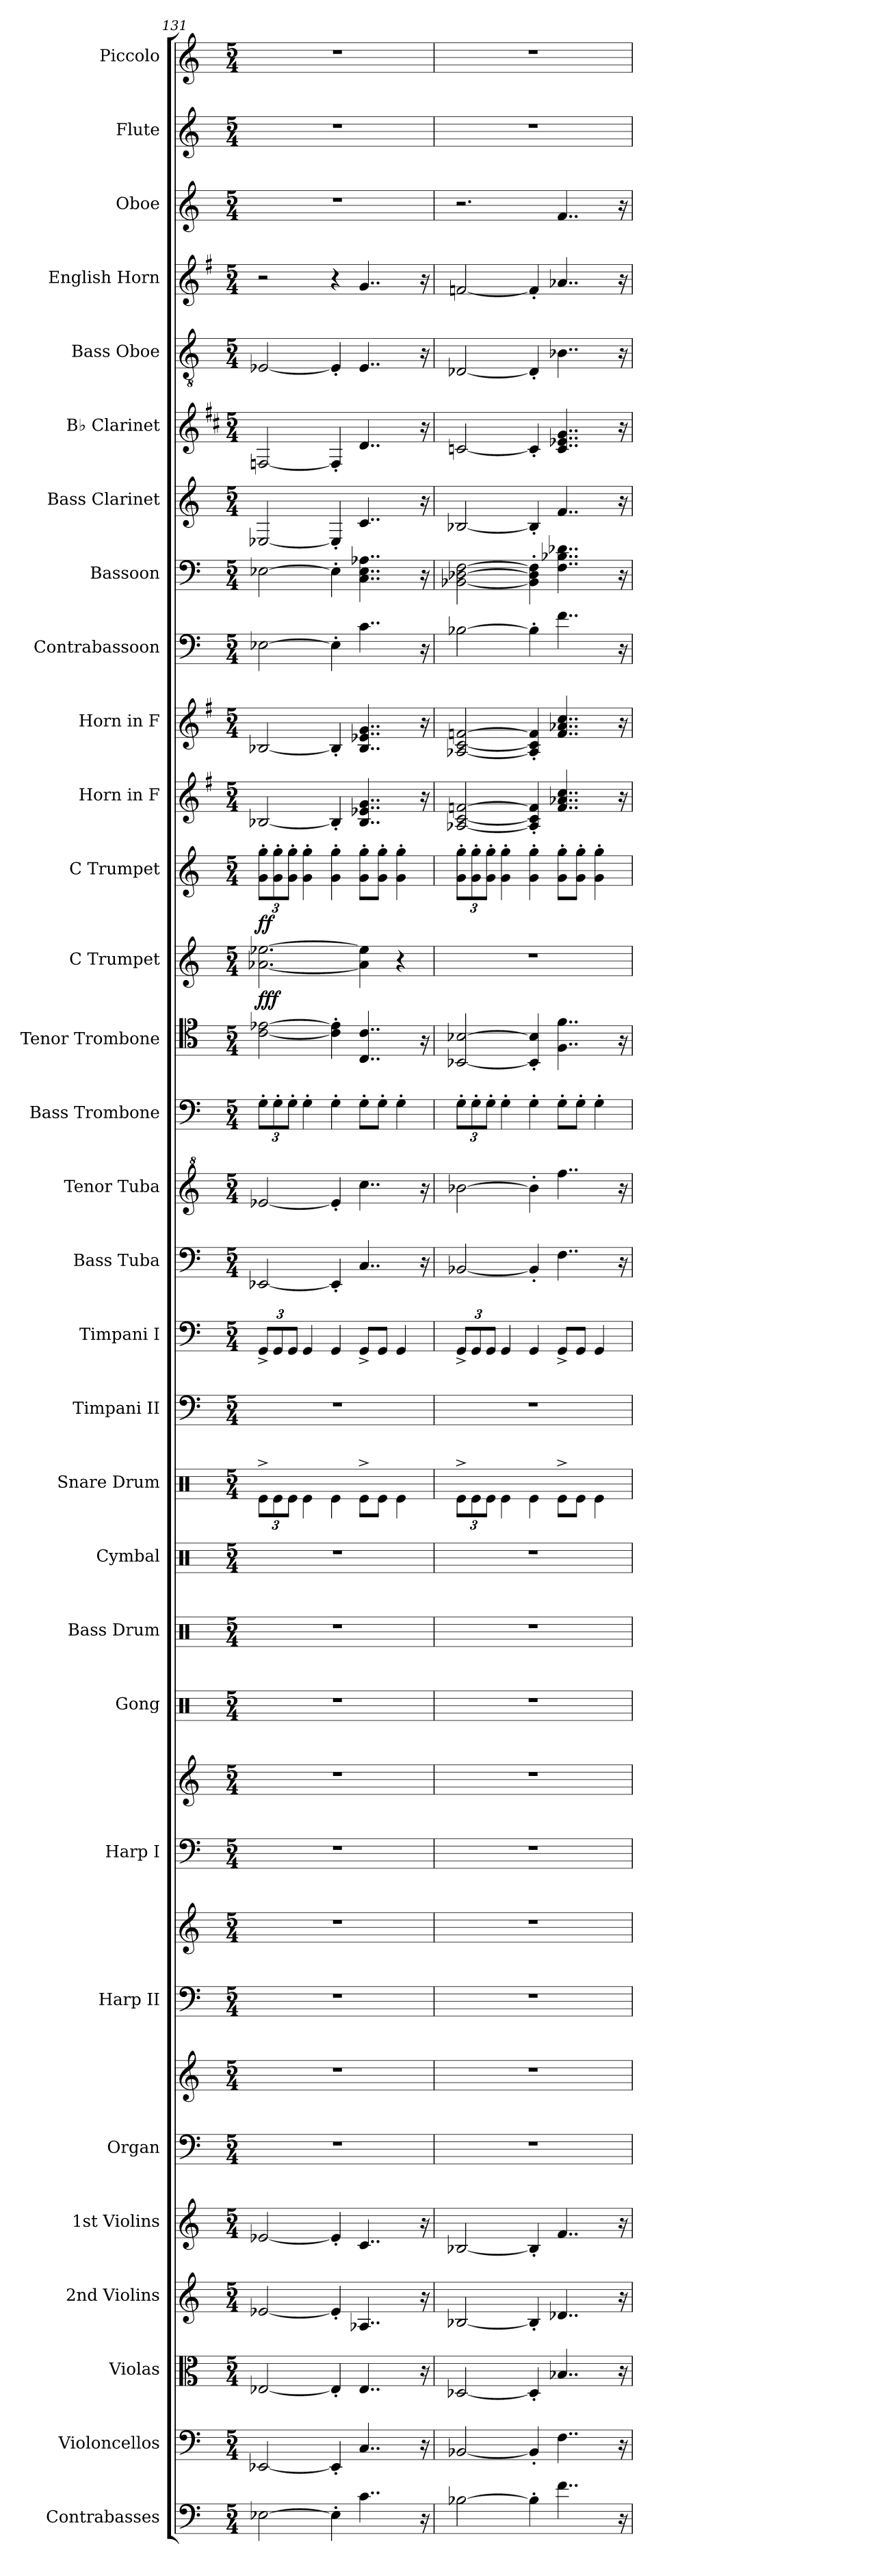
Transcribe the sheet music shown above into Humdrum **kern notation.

**kern	**kern	**kern	**kern	**kern	**kern	**kern	**kern	**kern	**kern	**kern	**kern	**kern	**kern	**kern	**kern	**kern	**kern	**kern	**kern	**kern	**kern	**dynam	**kern	**dynam	**kern	**kern	**kern	**kern	**kern	**kern	**kern	**kern	**kern	**kern	**kern
*part31	*part30	*part29	*part28	*part27	*part26	*part26	*part25	*part25	*part24	*part24	*part23	*part22	*part21	*part20	*part19	*part18	*part17	*part16	*part15	*part14	*part13	*part13	*part12	*part12	*part11	*part10	*part9	*part8	*part7	*part6	*part5	*part4	*part3	*part2	*part1
*staff34	*staff33	*staff32	*staff31	*staff30	*staff29	*staff28	*staff27	*staff26	*staff25	*staff24	*staff23	*staff22	*staff21	*staff20	*staff19	*staff18	*staff17	*staff16	*staff15	*staff14	*staff13	*staff13	*staff12	*staff12	*staff11	*staff10	*staff9	*staff8	*staff7	*staff6	*staff5	*staff4	*staff3	*staff2	*staff1
*I"Contrabasses	*I"Violoncellos	*I"Violas	*I"2nd Violins	*I"1st Violins	*I"Organ	*	*I"Harp II	*	*I"Harp I	*	*I"Gong	*I"Bass Drum	*I"Cymbal	*I"Snare Drum	*I"Timpani II	*I"Timpani I	*I"Bass Tuba	*I"Tenor Tuba	*I"Bass Trombone	*I"Tenor Trombone	*I"C Trumpet	*	*I"C Trumpet	*	*I"Horn in F	*I"Horn in F	*I"Contrabassoon	*I"Bassoon	*I"Bass Clarinet	*I"B♭ Clarinet	*I"Bass Oboe	*I"English Horn	*I"Oboe	*I"Flute	*I"Piccolo
*I'Cbs.	*I'Vcs.	*I'Vlas.	*I'Vlns.	*I'Vlns.	*I'Org.	*	*I'Hrp.	*	*I'Hrp.	*	*	*I'B. Dr.	*I'Cym.	*I'Sn. Dr.	*I'Timp.	*I'Timp.	*I'Tba.	*	*I'B. Tbn.	*I'T. Tbn.	*I'C Tpt.	*	*I'C Tpt.	*	*	*	*I'Cbsn.	*I'Bsn.	*I'B. Cl.	*I'B♭ Cl.	*	*I'E. Hn.	*I'Ob.	*I'Fl.	*I'Picc.
*clefF4	*clefF4	*clefC3	*clefG2	*clefG2	*clefF4	*clefG2	*clefF4	*clefG2	*clefF4	*clefG2	*clefX	*clefX	*clefX	*clefX	*clefF4	*clefF4	*clefF4	*clefG^2	*clefF4	*clefC4	*clefG2	*	*clefG2	*	*clefG2	*clefG2	*clefF4	*clefF4	*clefG2	*clefG2	*clefGv2	*clefG2	*clefG2	*clefG2	*clefG2
*ITrd7c12	*	*	*	*	*	*	*	*	*	*	*	*	*	*	*	*	*	*ITrd15c26	*	*	*	*	*	*	*ITrd4c7	*ITrd4c7	*ITrd7c12	*	*ITrd8c14	*ITrd1c2	*	*ITrd4c7	*	*	*ITrd-7c-12
*k[]	*k[]	*k[]	*k[]	*k[]	*k[]	*k[]	*k[]	*k[]	*k[]	*k[]	*k[]	*k[]	*k[]	*k[]	*k[]	*k[]	*k[]	*k[]	*k[]	*k[]	*k[]	*	*k[]	*	*k[]	*k[]	*k[]	*k[]	*k[]	*k[]	*k[]	*k[]	*k[]	*k[]	*k[]
*M5/4	*M5/4	*M5/4	*M5/4	*M5/4	*M5/4	*M5/4	*M5/4	*M5/4	*M5/4	*M5/4	*M5/4	*M5/4	*M5/4	*M5/4	*M5/4	*M5/4	*M5/4	*M5/4	*M5/4	*M5/4	*M5/4	*	*M5/4	*	*M5/4	*M5/4	*M5/4	*M5/4	*M5/4	*M5/4	*M5/4	*M5/4	*M5/4	*M5/4	*M5/4
*	*	*	*	*	*	*	*	*	*	*	*	*	*	*Xbrackettup	*	*Xbrackettup	*	*	*Xbrackettup	*	*	*	*Xbrackettup	*	*	*	*	*	*	*	*	*	*	*	*
=131	=131	=131	=131	=131	=131	=131	=131	=131	=131	=131	=131	=131	=131	=131	=131	=131	=131	=131	=131	=131	=131	=131	=131	=131	=131	=131	=131	=131	=131	=131	=131	=131	=131	=131	=131
!	!	!	!	!	!	!	!	!	!	!	!	!	!	!	!	!	!	!	!	!	!	!LO:DY:b	!	!LO:DY:b	!	!	!	!	!	!	!	!	!	!	!
[2EE-X\	[2EE-X/	[2E-X/	[2e-X/	[2e-X/	4%5r	4%5r	4%5r	4%5r	4%5r	4%5r	4%5r	4%5r	4%5r	12Re^\L	4%5r	12GG^/L	[2EE-X/	[2E-X/	12G'\L	[2c\ [2e-X\	[2.a-X\ [2.ee-X\	fff	12g\' 12gg\'L	ff	[2E-X/	[2E-X/	[2EE-X\	[2E-X\	[2EE-X/	[2E-X/	[2E-X/	2r	4%5r	4%5r	4%5r
.	.	.	.	.	.	.	.	.	.	.	.	.	.	12Re\	.	12GG/	.	.	12G'\	.	.	.	12g\' 12gg\'	.	.	.	.	.	.	.	.	.	.	.	.
.	.	.	.	.	.	.	.	.	.	.	.	.	.	12Re\J	.	12GG/J	.	.	12G'\J	.	.	.	12g\' 12gg\'J	.	.	.	.	.	.	.	.	.	.	.	.
.	.	.	.	.	.	.	.	.	.	.	.	.	.	4Re\	.	4GG/	.	.	4G'\	.	.	.	4g\' 4gg\'	.	.	.	.	.	.	.	.	.	.	.	.
4EE-'\]	4EE-'/]	4E-'/]	4e-'/]	4e-'/]	.	.	.	.	.	.	.	.	.	4Re\	.	4GG/	4EE-'/]	4E-'/]	4G'\	4c\]' 4e-\]'	.	.	4g\' 4gg\'	.	4E-'/]	4E-'/]	4EE-'\]	4E-'\]	4EE-'/]	4E-'/]	4E-'/]	4r	.	.	.
4..C\	4..C/	4..E-/	4..A-X/	4..c/	.	.	.	.	.	.	.	.	.	8Re^\L	.	8GG^/L	4..C/	4..c\	8G'\L	4..C/ 4..c/	4a-\] 4ee-\]	.	8g\' 8gg\'L	.	4..E-/ 4..A-X/ 4..c/	4..E-/ 4..A-X/ 4..c/	4..C\	4..C\ 4..E-\ 4..A-X\	4..C/	4..c/	4..E-/	4..c/	.	.	.
.	.	.	.	.	.	.	.	.	.	.	.	.	.	8Re\J	.	8GG/J	.	.	8G'\J	.	.	.	8g\' 8gg\'J	.	.	.	.	.	.	.	.	.	.	.	.
.	.	.	.	.	.	.	.	.	.	.	.	.	.	4Re\	.	4GG/	.	.	4G'\	.	4r	.	4g\' 4gg\'	.	.	.	.	.	.	.	.	.	.	.	.
16r	16r	16r	16r	16r	.	.	.	.	.	.	.	.	.	.	.	.	16r	16r	.	16r	.	.	.	.	16r	16r	16r	16r	16r	16r	16r	16r	.	.	.
=132	=132	=132	=132	=132	=132	=132	=132	=132	=132	=132	=132	=132	=132	=132	=132	=132	=132	=132	=132	=132	=132	=132	=132	=132	=132	=132	=132	=132	=132	=132	=132	=132	=132	=132	=132
[2BB-X\	[2BB-X/	[2D-X/	[2B-X/	[2B-X/	4%5r	4%5r	4%5r	4%5r	4%5r	4%5r	4%5r	4%5r	4%5r	12Re^\L	4%5r	12GG^/L	[2BB-X/	[2B-X\	12G'\L	[2BB-X/ [2B-X/	4%5r	.	12g\' 12gg\'L	.	[2D-X/ [2F/ [2B-X/	[2D-X/ [2F/ [2B-X/	[2BB-X\	[2BB-X\ [2D-X\ [2F\	[2BB-X/	[2B-X/	[2D-X/	[2B-X/	2.r	4%5r	4%5r
.	.	.	.	.	.	.	.	.	.	.	.	.	.	12Re\	.	12GG/	.	.	12G'\	.	.	.	12g\' 12gg\'	.	.	.	.	.	.	.	.	.	.	.	.
.	.	.	.	.	.	.	.	.	.	.	.	.	.	12Re\J	.	12GG/J	.	.	12G'\J	.	.	.	12g\' 12gg\'J	.	.	.	.	.	.	.	.	.	.	.	.
.	.	.	.	.	.	.	.	.	.	.	.	.	.	4Re\	.	4GG/	.	.	4G'\	.	.	.	4g\' 4gg\'	.	.	.	.	.	.	.	.	.	.	.	.
4BB-'\]	4BB-'/]	4D-'/]	4B-'/]	4B-'/]	.	.	.	.	.	.	.	.	.	4Re\	.	4GG/	4BB-'/]	4B-'\]	4G'\	4BB-/]' 4B-/]'	.	.	4g\' 4gg\'	.	4D-/]' 4F/]' 4B-/]'	4D-/]' 4F/]' 4B-/]'	4BB-'\]	4BB-\]' 4D-\]' 4F\]'	4BB-'/]	4B-'/]	4D-'/]	4B-'/]	.	.	.
4..F\	4..F\	4..B-X/	4..d-X/	4..f/	.	.	.	.	.	.	.	.	.	8Re^\L	.	8GG^/L	4..F\	4..f\	8G'\L	4..F\ 4..f\	.	.	8g\' 8gg\'L	.	4..B-/ 4..d-X/ 4..f/	4..B-/ 4..d-X/ 4..f/	4..F\	4..F\ 4..B-X\ 4..d-X\	4..F/	4..B-/ 4..d-X/ 4..f/	4..B-X\	4..d-X/	4..f/	.	.
.	.	.	.	.	.	.	.	.	.	.	.	.	.	8Re\J	.	8GG/J	.	.	8G'\J	.	.	.	8g\' 8gg\'J	.	.	.	.	.	.	.	.	.	.	.	.
.	.	.	.	.	.	.	.	.	.	.	.	.	.	4Re\	.	4GG/	.	.	4G'\	.	.	.	4g\' 4gg\'	.	.	.	.	.	.	.	.	.	.	.	.
16r	16r	16r	16r	16r	.	.	.	.	.	.	.	.	.	.	.	.	16r	16r	.	16r	.	.	.	.	16r	16r	16r	16r	16r	16r	16r	16r	16r	.	.
=	=	=	=	=	=	=	=	=	=	=	=	=	=	=	=	=	=	=	=	=	=	=	=	=	=	=	=	=	=	=	=	=	=	=	=
*-	*-	*-	*-	*-	*-	*-	*-	*-	*-	*-	*-	*-	*-	*-	*-	*-	*-	*-	*-	*-	*-	*-	*-	*-	*-	*-	*-	*-	*-	*-	*-	*-	*-	*-	*-
